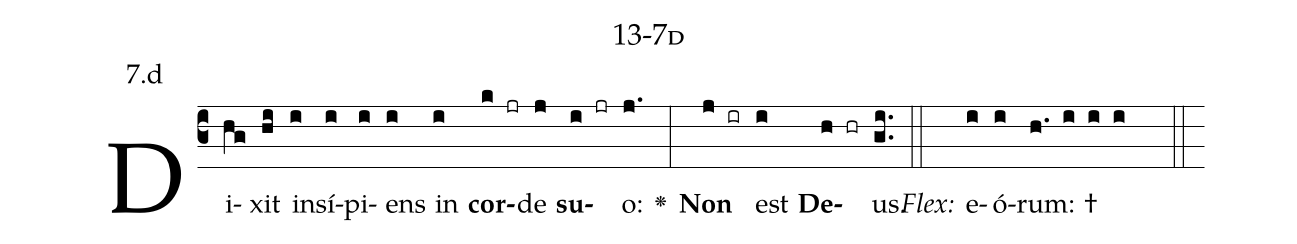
name: 13-7d;
annotation: 7.d;
%%
(c3)Di(hg)xit(hi) in(i)sí(i)pi(i)ens(i) in(i) <b>cor</b>(k jr)de(j) <b>su</b>(i jr)o:(j.) <v>\greheightstar</v>(:) <b>Non</b>(j ir) est(i) <b>De</b>(h hr)us.(gi..) (::)
<i>Flex:</i>()  e(i)ó(i)rum: †(h. i i i  ::)

%E(i) u(i) o(j) u(i) a(h) e.(gi..) (::)
